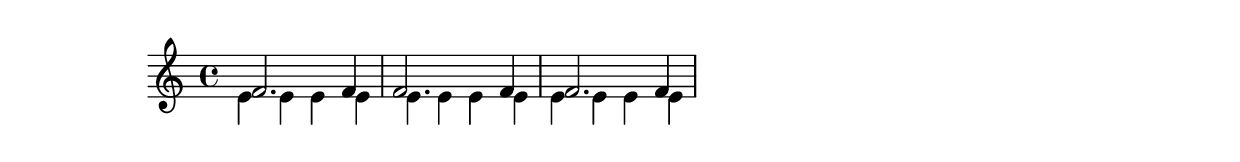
%% DO NOT EDIT this file manually; it is automatically
%% generated from LSR http://lsr.dsi.unimi.it
%% Make any changes in LSR itself, or in Documentation/snippets/new/ ,
%% and then run scripts/auxiliar/makelsr.py
%%
%% This file is in the public domain.
\version "2.14.2"

\header {
  lsrtags = "simultaneous-notes, tweaks-and-overrides, rhythms"

%% Translation of GIT committish: b482c3e5b56c3841a88d957e0ca12964bd3e64fa
  texidoces = "
Cuando se puede una nota en la voz superior para evitar la colisión
con una nota de otra voz, el comportamiento predeterminado es
desplazar la nota superior a la derecha.  Se puede cambiar usando la
propiedad @code{prefer-dotted-right} de @code{NoteCollision}.

"
  doctitlees = "Desplazar las notas con puntillo en polifonía"



  texidoc = "
When a dotted note in the upper voice is moved to avoid a collision
with a note in another voice, the default is to move the upper note to
the right.  This behaviour can be over-ridden by using the
@code{prefer-dotted-right} property of @code{NoteCollision}.

"
  doctitle = "Moving dotted notes in polyphony"
} % begin verbatim


\new Staff \relative c' <<
  { f2. f4
    \override Staff.NoteCollision #'prefer-dotted-right = ##f
    f2. f4
    \override Staff.NoteCollision #'prefer-dotted-right = ##t
    f2. f4
  }
  \\
  { e4 e e e e e e e e e e e}
>>

